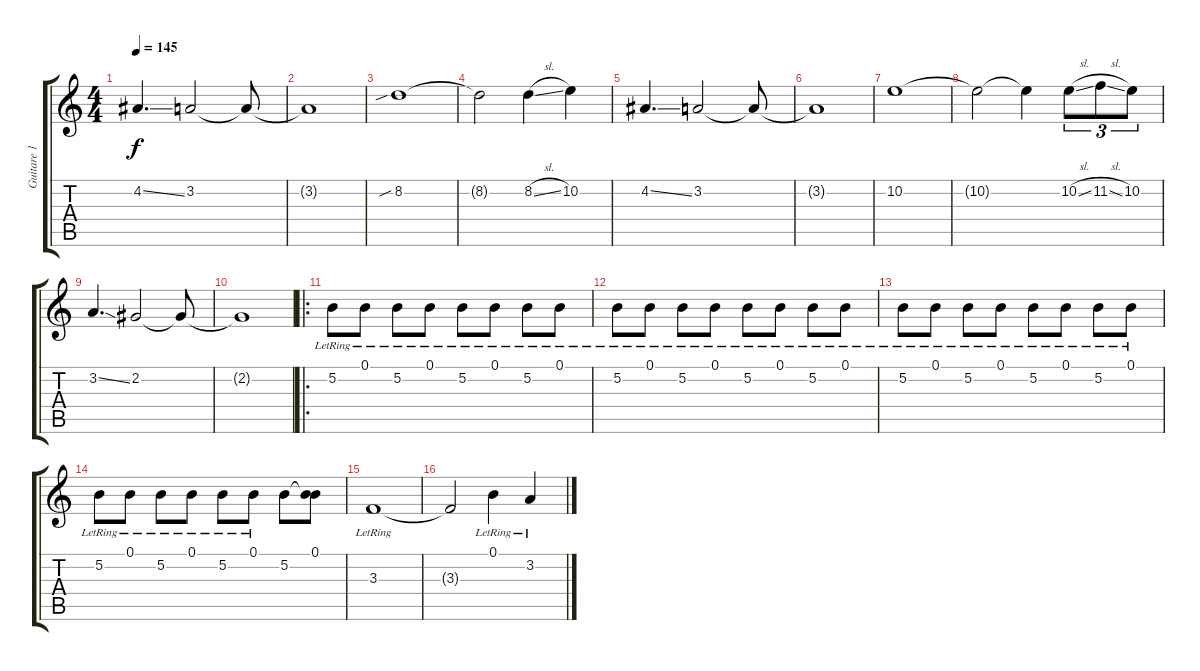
\track ("Guitare 1" "Guitare 1") {instrument distortionguitar}
\staff {score tabs}
\tuning (B3 Gb3 D3 A2 E2 B1) {hide}
\ts (4 4)
\tempo 145
\clef g2
\ks c
4.2{ss}.4{d dy f} 3.2.2 3.2{t}.8 |
3.2{t}.1 |
8.2{sib}.1 |
8.2{t}.2 8.2{sl}.4 10.2.4 |
4.2{ss}.4{d} 3.2.2 3.2{t}.8 |
3.2{t}.1 |
10.2.1 |
10.2{t}.2 10.2{t}.4 10.2{sl}.8{tu (3 2)} 11.2{sl}.8{tu (3 2)} 10.2.8{tu (3 2)} |
3.2{ss}.4{d} 2.2.2 2.2{t}.8 |
2.2{t}.1 |
\ro
5.2{lr}.8 0.1{lr}.8 5.2{lr}.8 0.1{lr}.8 5.2{lr}.8 0.1{lr}.8 5.2{lr}.8 0.1{lr}.8 |
5.2{lr}.8 0.1{lr}.8 5.2{lr}.8 0.1{lr}.8 5.2{lr}.8 0.1{lr}.8 5.2{lr}.8 0.1{lr}.8 |
5.2{lr}.8 0.1{lr}.8 5.2{lr}.8 0.1{lr}.8 5.2{lr}.8 0.1{lr}.8 5.2{lr}.8 0.1{lr}.8 |
5.2{lr}.8 0.1{lr}.8 5.2{lr}.8 0.1{lr}.8 5.2{lr}.8 0.1{lr}.8 5.2.8 (0.1 5.2{t}).8 |
3.3{lr}.1 |
3.3{t}.2 0.1{lr}.4 3.2{lr}.4
